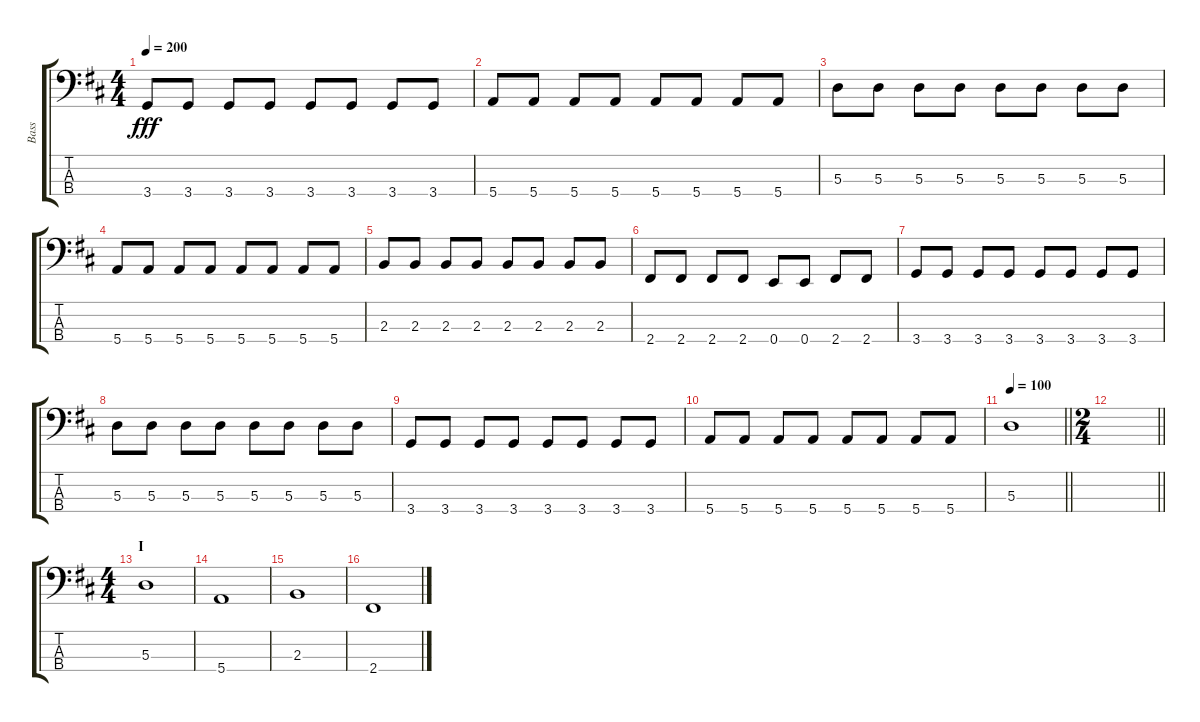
\track ("Bass" "Bass") {instrument electricbasspick}
\staff {score tabs}
\tuning (G2 D2 A1 E1) {hide}
\ts (4 4)
\tempo 200
\clef f4
\ks d
3.4.8{dy fff} 3.4.8 3.4.8 3.4.8 3.4.8 3.4.8 3.4.8 3.4.8 |
5.4.8 5.4.8 5.4.8 5.4.8 5.4.8 5.4.8 5.4.8 5.4.8 |
5.3.8 5.3.8 5.3.8 5.3.8 5.3.8 5.3.8 5.3.8 5.3.8 |
5.4.8 5.4.8 5.4.8 5.4.8 5.4.8 5.4.8 5.4.8 5.4.8 |
2.3.8 2.3.8 2.3.8 2.3.8 2.3.8 2.3.8 2.3.8 2.3.8 |
2.4.8 2.4.8 2.4.8 2.4.8 0.4.8 0.4.8 2.4.8 2.4.8 |
3.4.8 3.4.8 3.4.8 3.4.8 3.4.8 3.4.8 3.4.8 3.4.8 |
5.3.8 5.3.8 5.3.8 5.3.8 5.3.8 5.3.8 5.3.8 5.3.8 |
3.4.8 3.4.8 3.4.8 3.4.8 3.4.8 3.4.8 3.4.8 3.4.8 |
5.4.8 5.4.8 5.4.8 5.4.8 5.4.8 5.4.8 5.4.8 5.4.8 |
\tempo 100
\barLineRight lightlight
5.3.1 |
\ts (2 4)
\barLineRight lightlight
|
\ts (4 4)
\section ("" "I")
5.3.1 |
5.4.1 |
2.3.1 |
2.4.1
